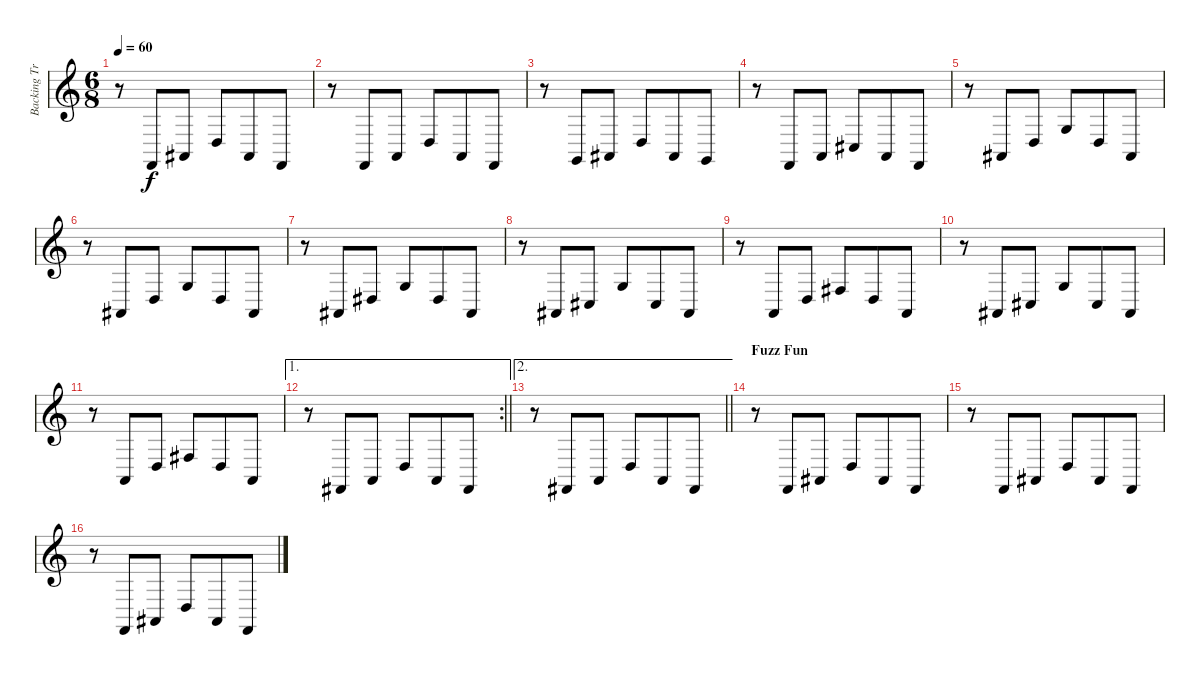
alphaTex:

\track ("Backing Track (Strings)" "Backing Tr") {instrument synthstrings1}
\staff {score}
\tuning (E4 B3 G3 D3 A2 E2) {hide}
\ts (6 8)
\tempo 60
\clef g2
\ks c
r.8{dy f} 1.6.8 1.5.8 0.4.8 1.5.8 1.6.8 |
r.8 1.6.8 0.5.8 0.4.8 0.5.8 1.6.8 |
r.8 3.6.8 1.5.8 0.4.8 1.5.8 3.6.8 |
r.8 1.6.8 0.5.8 4.5.8 0.5.8 1.6.8 |
r.8 1.5.8 0.4.8 0.3.8 0.4.8 1.5.8 |
r.8 1.5.8 0.4.8 0.3.8 0.4.8 1.5.8 |
r.8 1.5.8 1.4.8 0.3.8 1.4.8 1.5.8 |
r.8 1.5.8 4.5.8 0.3.8 4.5.8 1.5.8 |
r.8 0.5.8 0.4.8 4.4.8 0.4.8 0.5.8 |
r.8 1.5.8 4.5.8 0.3.8 4.5.8 1.5.8 |
r.8 0.5.8 0.4.8 4.4.8 0.4.8 0.5.8 |
\ae 1
\rc 2
\barLineRight lightlight
r.8 2.6.8 0.5.8 0.4.8 0.5.8 2.6.8 |
\ae 2
\barLineRight lightlight
r.8 2.6.8 0.5.8 0.4.8 0.5.8 2.6.8 |
\section ("" "Fuzz Fun")
r.8 1.6.8 1.5.8 0.4.8 1.5.8 1.6.8 |
r.8 1.6.8 1.5.8 0.4.8 1.5.8 1.6.8 |
r.8 1.6.8 1.5.8 0.4.8 1.5.8 1.6.8
